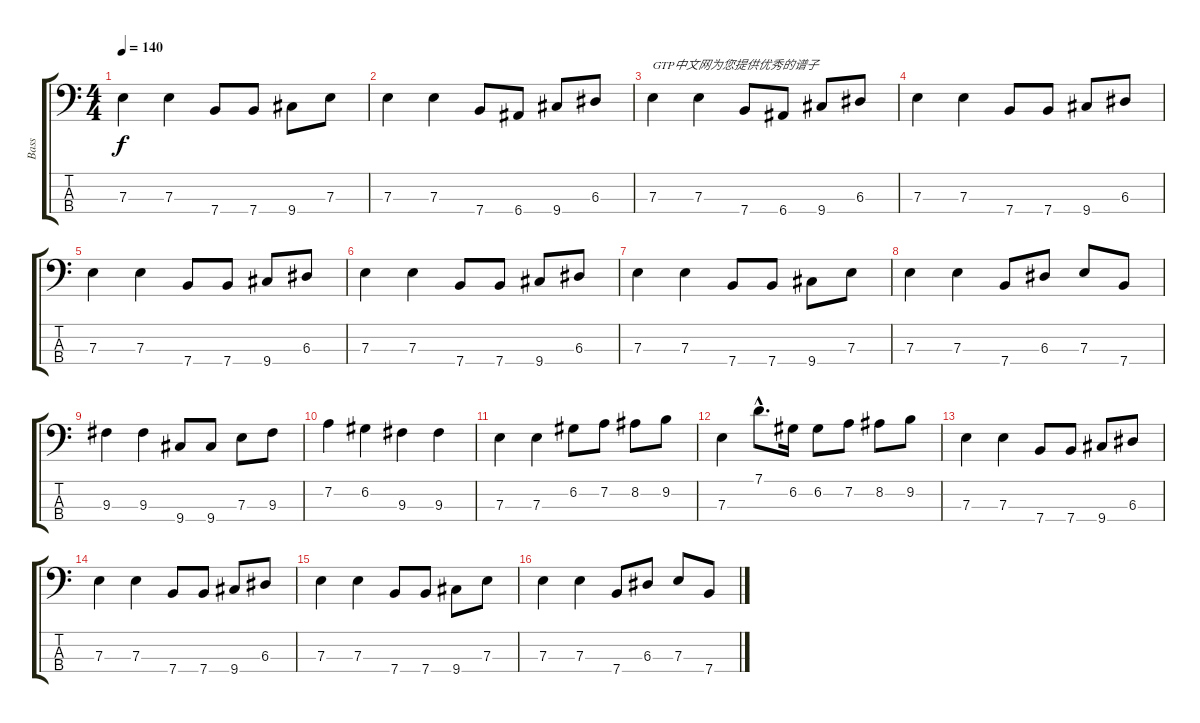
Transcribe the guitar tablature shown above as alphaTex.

\track ("Bass" "Bass") {instrument electricbassfinger}
\staff {score tabs}
\tuning (G2 D2 A1 E1) {hide}
\ts (4 4)
\tempo 140
\clef f4
\ks c
7.3.4{dy f instrument electricbassfinger} 7.3.4 7.4.8 7.4.8 9.4.8 7.3.8 |
7.3.4 7.3.4 7.4.8 6.4.8 9.4.8 6.3.8 |
7.3.4{txt "GTP中文网为您提供优秀的谱子"} 7.3.4 7.4.8 6.4.8 9.4.8 6.3.8 |
7.3.4 7.3.4 7.4.8 7.4.8 9.4.8 6.3.8 |
7.3.4 7.3.4 7.4.8 7.4.8 9.4.8 6.3.8 |
7.3.4 7.3.4 7.4.8 7.4.8 9.4.8 6.3.8 |
7.3.4 7.3.4 7.4.8 7.4.8 9.4.8 7.3.8 |
7.3.4 7.3.4 7.4.8 6.3.8 7.3.8 7.4.8 |
9.3.4 9.3.4 9.4.8 9.4.8 7.3.8 9.3.8 |
7.2.4 6.2.4 9.3.4 9.3.4 |
7.3.4 7.3.4 6.2.8 7.2.8 8.2.8 9.2.8 |
7.3.4 7.1{hac}.8{d} 6.2.16 6.2.8 7.2.8 8.2.8 9.2.8 |
7.3.4 7.3.4 7.4.8 7.4.8 9.4.8 6.3.8 |
7.3.4 7.3.4 7.4.8 7.4.8 9.4.8 6.3.8 |
7.3.4 7.3.4 7.4.8 7.4.8 9.4.8 7.3.8 |
7.3.4 7.3.4 7.4.8 6.3.8 7.3.8 7.4.8
